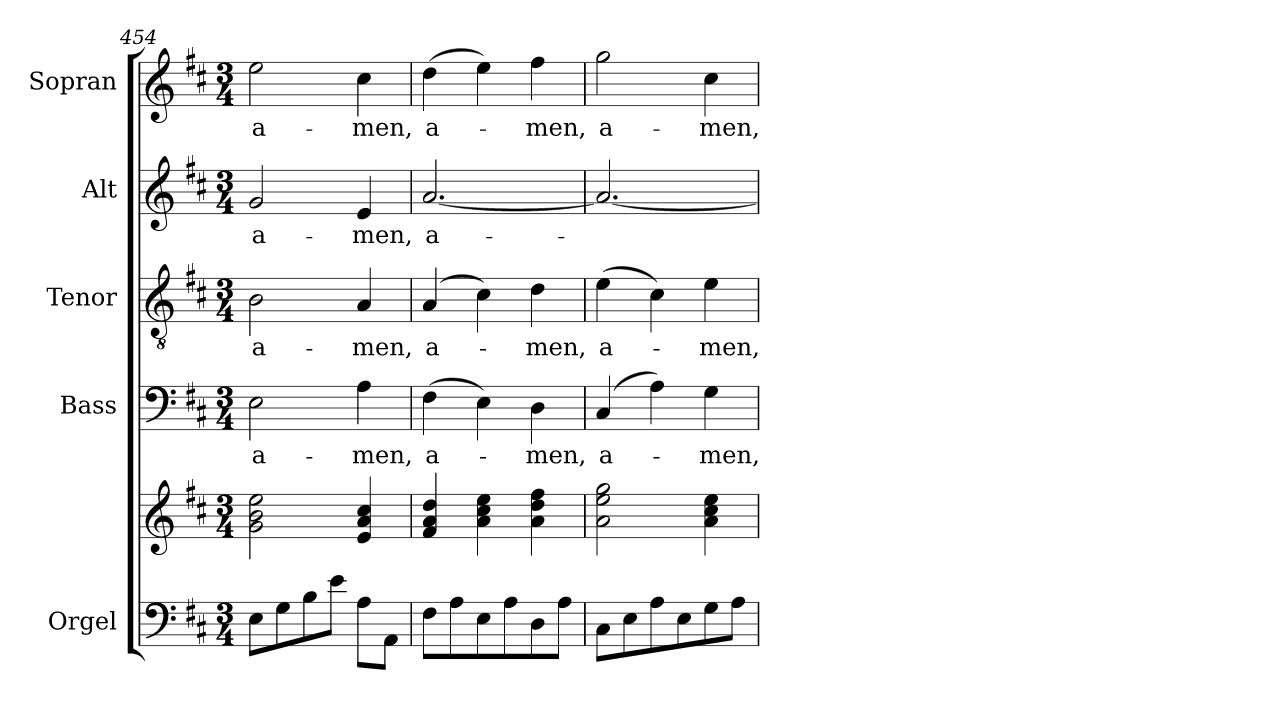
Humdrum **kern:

**kern	**kern	**kern	**text	**kern	**text	**kern	**text	**kern	**text
*part5	*part5	*part4	*part4	*part3	*part3	*part2	*part2	*part1	*part1
*staff6	*staff5	*staff4	*staff4	*staff3	*staff3	*staff2	*staff2	*staff1	*staff1
*I"Orgel	*	*I"Bass	*	*I"Tenor	*	*I"Alt	*	*I"Sopran	*
*I'Org.	*	*I'B	*	*I'T	*	*I'A	*	*I'S	*
*clefF4	*clefG2	*clefF4	*	*clefGv2	*	*clefG2	*	*clefG2	*
*k[f#c#]	*k[f#c#]	*k[f#c#]	*	*k[f#c#]	*	*k[f#c#]	*	*k[f#c#]	*
*D:	*D:	*D:	*	*D:	*	*D:	*	*D:	*
*M3/4	*M3/4	*M3/4	*	*M3/4	*	*M3/4	*	*M3/4	*
=454	=454	=454	=454	=454	=454	=454	=454	=454	=454
!	!	!	!LO:LY:b	!	!LO:LY:b	!	!LO:LY:b	!	!LO:LY:b
8E\L	2g\ 2b\ 2ee\	2E\	a-	2B\	a-	2g/	a-	2ee\	a-
8G\	.	.	.	.	.	.	.	.	.
8B\	.	.	.	.	.	.	.	.	.
8e\J	.	.	.	.	.	.	.	.	.
!	!	!	!LO:LY:b	!	!LO:LY:b	!	!LO:LY:b	!	!LO:LY:b
8A\L	4e/ 4a/ 4cc#/	4A\	-men,	4A/	-men,	4e/	-men,	4cc#\	-men,
8AA\J	.	.	.	.	.	.	.	.	.
!!LO:LB:g=z
=455	=455	=455	=455	=455	=455	=455	=455	=455	=455
!	!	!	!LO:LY:b	!	!LO:LY:b	!	!LO:LY:b	!	!LO:LY:b
8F#\L	4f#/ 4a/ 4dd/	(>4F#\	a-	(4A/	a-	[2.a/	a-	(>4dd\	a-
8A\	.	.	.	.	.	.	.	.	.
8E\	4a\ 4cc#\ 4ee\	4E\)	.	4c#\)	.	.	.	4ee\)	.
8A\	.	.	.	.	.	.	.	.	.
!	!	!	!LO:LY:b	!	!LO:LY:b	!	!	!	!LO:LY:b
8D\	4a\ 4dd\ 4ff#\	4D\	-men,	4d\	-men,	.	.	4ff#\	-men,
8A\J	.	.	.	.	.	.	.	.	.
=456	=456	=456	=456	=456	=456	=456	=456	=456	=456
!	!	!	!LO:LY:b	!	!LO:LY:b	!	!	!	!LO:LY:b
8C#\L	2a\ 2ee\ 2gg\	(4C#/	a-	(>4e\	a-	2.a/_	.	2gg\	a-
8E\	.	.	.	.	.	.	.	.	.
8A\	.	4A\)	.	4c#\)	.	.	.	.	.
8E\	.	.	.	.	.	.	.	.	.
!	!	!	!LO:LY:b	!	!LO:LY:b	!	!	!	!LO:LY:b
8G\	4a\ 4cc#\ 4ee\	4G\	-men,	4e\	-men,	.	.	4cc#\	-men,
8A\J	.	.	.	.	.	.	.	.	.
=	=	=	=	=	=	=	=	=	=
*-	*-	*-	*-	*-	*-	*-	*-	*-	*-
